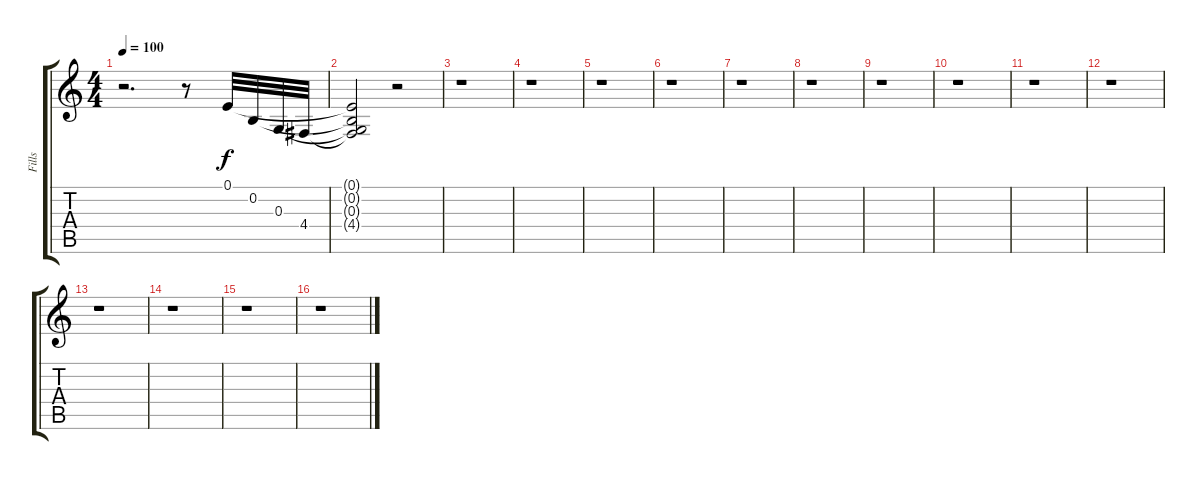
\track ("Fills" "Fills") {instrument sitar}
\staff {score tabs}
\tuning (E4 B3 G3 D3 A2 E2) {hide}
\ts (4 4)
\tempo 100
\clef g2
\ks c
r.2{d dy f} r.8 0.1.32 0.2.32 0.3.32 4.4.32 |
(0.1{t} 0.2{t} 0.3{t} 4.4{t}).2 r.2 |
r.1 |
r.1 |
r.1 |
r.1 |
r.1 |
r.1 |
r.1 |
r.1 |
r.1 |
r.1 |
r.1 |
r.1 |
r.1 |
r.1
